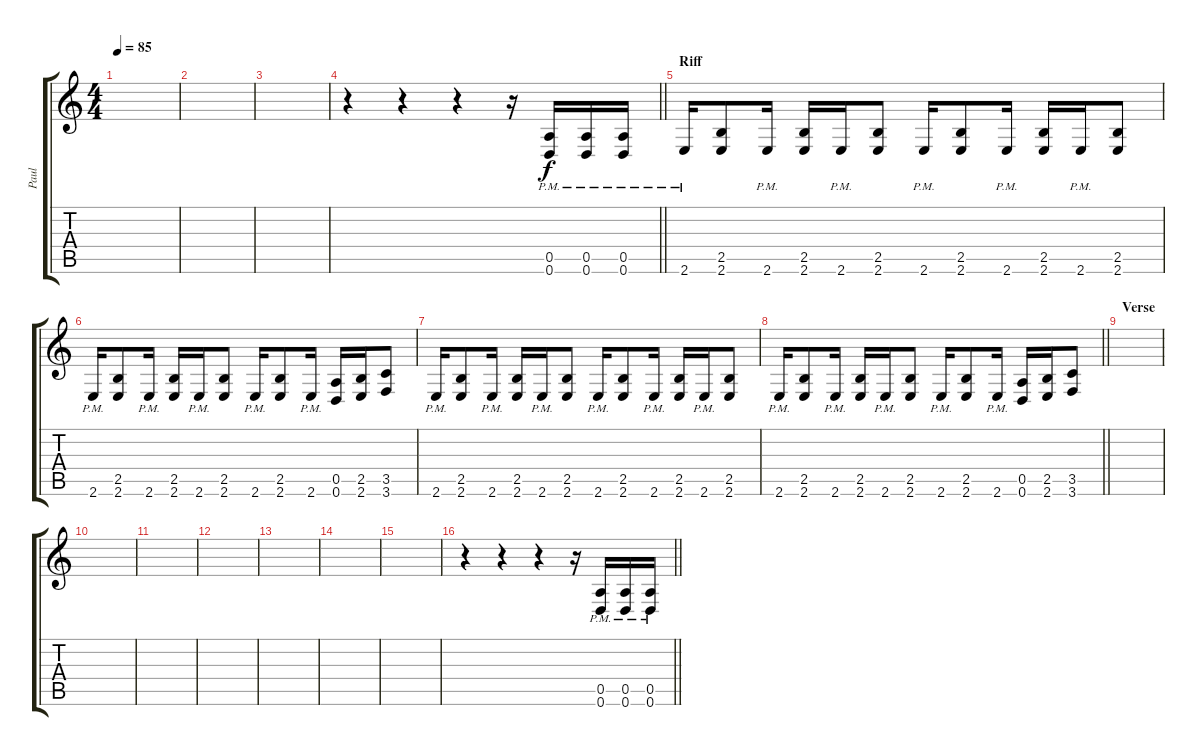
\track ("Paul" "Paul") {instrument distortionguitar}
\staff {score tabs}
\tuning (E4 B3 G3 D3 A2 D2) {hide}
\ts (4 4)
\tempo 85
\clef g2
\ks c
|
|
|
\barLineRight lightlight
r.4 r.4 r.4 r.16 (0.5{pm} 0.6{pm}).16 (0.5{pm} 0.6{pm}).16 (0.5{pm} 0.6{pm}).16 |
\section ("" "Riff")
2.6{pm}.16 (2.5 2.6).8 2.6{pm}.16 (2.5 2.6).16 2.6{pm}.16 (2.5 2.6).8 2.6{pm}.16 (2.5 2.6).8 2.6{pm}.16 (2.5 2.6).16 2.6{pm}.16 (2.5 2.6).8 |
2.6{pm}.16 (2.5 2.6).8 2.6{pm}.16 (2.5 2.6).16 2.6{pm}.16 (2.5 2.6).8 2.6{pm}.16 (2.5 2.6).8 2.6{pm}.16 (0.5 0.6).16 (2.5 2.6).16 (3.5 3.6).8 |
2.6{pm}.16 (2.5 2.6).8 2.6{pm}.16 (2.5 2.6).16 2.6{pm}.16 (2.5 2.6).8 2.6{pm}.16 (2.5 2.6).8 2.6{pm}.16 (2.5 2.6).16 2.6{pm}.16 (2.5 2.6).8 |
\barLineRight lightlight
2.6{pm}.16 (2.5 2.6).8 2.6{pm}.16 (2.5 2.6).16 2.6{pm}.16 (2.5 2.6).8 2.6{pm}.16 (2.5 2.6).8 2.6{pm}.16 (0.5 0.6).16 (2.5 2.6).16 (3.5 3.6).8 |
\section ("" "Verse")
|
|
|
|
|
|
|
\barLineRight lightlight
r.4 r.4 r.4 r.16 (0.5{pm} 0.6{pm}).16 (0.5{pm} 0.6{pm}).16 (0.5{pm} 0.6{pm}).16
